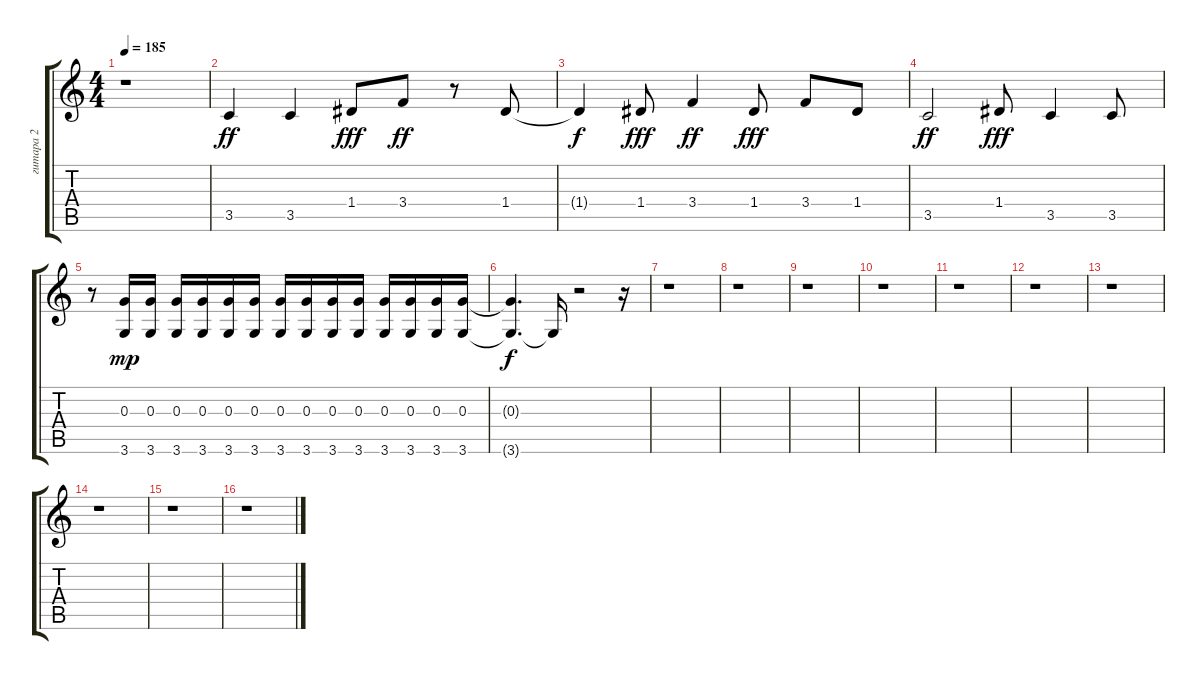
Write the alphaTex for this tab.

\track ("гитара 2" "гитара 2") {instrument electricguitarclean}
\staff {score tabs}
\tuning (E4 B3 G3 D3 A2 E2) {hide}
\ts (4 4)
\tempo 185
\clef g2
\ks c
r.1{dy ff} |
3.5.4{instrument electricguitarclean} 3.5.4 1.4.8{dy fff} 3.4.8{dy ff} r.8 1.4.8 |
1.4{t}.4{dy f} 1.4.8{dy fff} 3.4.4{dy ff} 1.4.8{dy fff} 3.4.8 1.4.8 |
3.5.2{dy ff} 1.4.8{dy fff} 3.5.4 3.5.8 |
r.8 (0.3 3.6).16{dy mp} (0.3 3.6).16 (0.3 3.6).16 (0.3 3.6).16 (0.3 3.6).16 (0.3 3.6).16 (0.3 3.6).16 (0.3 3.6).16 (0.3 3.6).16 (0.3 3.6).16 (0.3 3.6).16 (0.3 3.6).16 (0.3 3.6).16 (0.3 3.6).16 |
(0.3{t} 3.6{t}).4{d dy f} 3.6{t}.16 r.2 r.16 |
r.1 |
r.1 |
r.1 |
r.1 |
r.1 |
r.1 |
r.1 |
r.1 |
r.1 |
r.1
